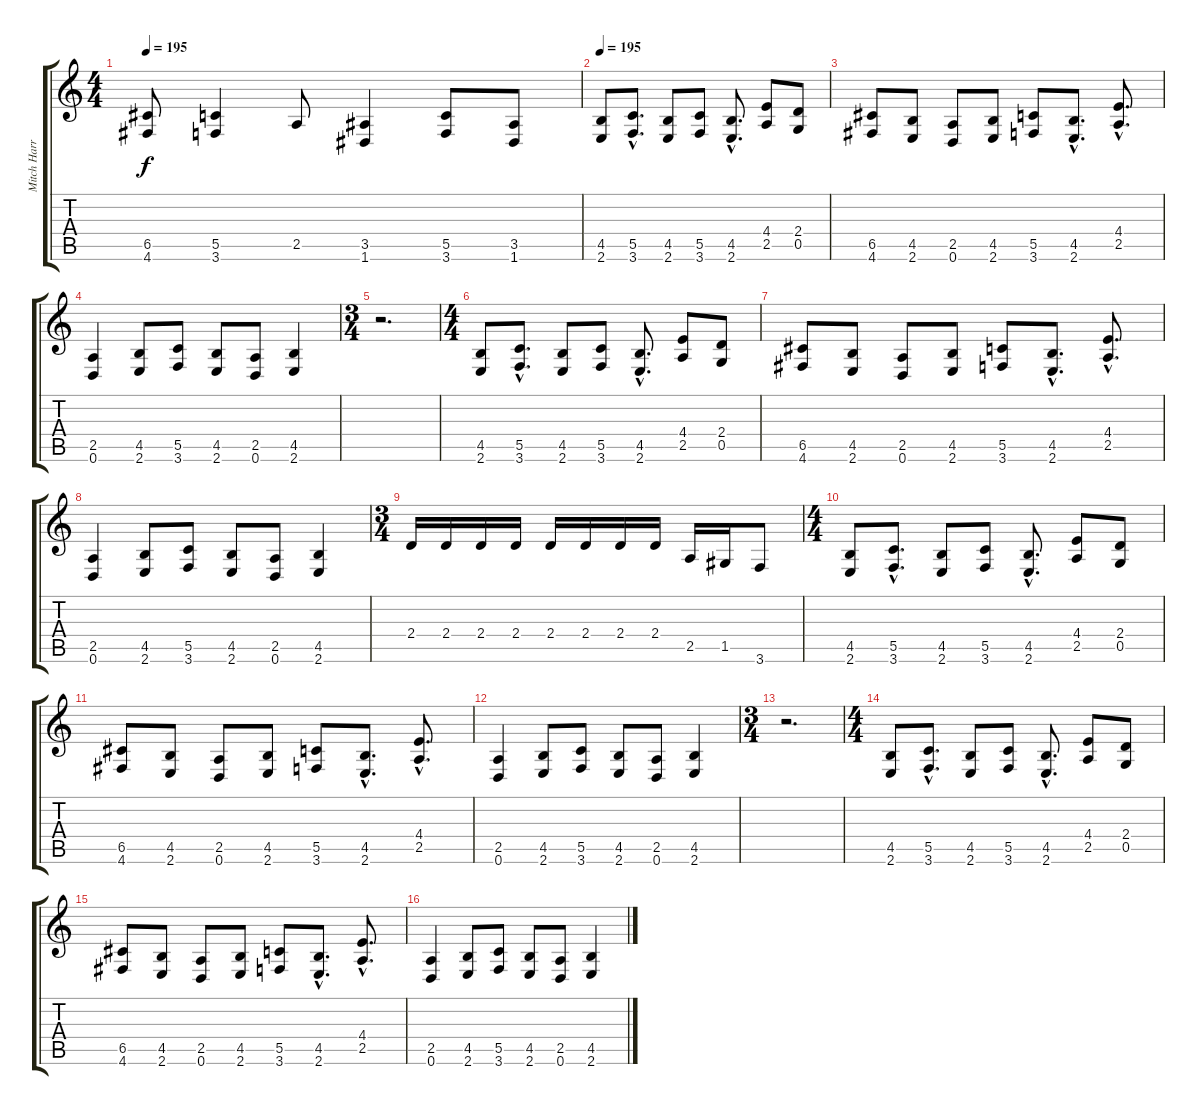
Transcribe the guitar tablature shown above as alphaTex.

\track ("Mitch Harris (Guitar 1) " "Mitch Harr") {instrument distortionguitar}
\staff {score tabs}
\tuning (D4 A3 F3 C3 G2 D2) {hide}
\ts (4 4)
\tempo 195
\clef g2
\ks c
(6.5 4.6).8{dy f} (5.5 3.6).4 2.5.8 (3.5 1.6).4 (5.5 3.6).8 (3.5 1.6).8 |
\tempo 195
(4.5 2.6).8 (5.5{hac} 3.6{hac}).8{d} (4.5 2.6).8 (5.5 3.6).8 (4.5{hac} 2.6{hac}).8{d} (4.4 2.5).8 (2.4 0.5).8 |
(6.5 4.6).8 (4.5 2.6).8 (2.5 0.6).8 (4.5 2.6).8 (5.5 3.6).8 (4.5{hac} 2.6{hac}).8{d} (4.4{hac} 2.5{hac}).8{d} |
(2.5 0.6).4 (4.5 2.6).8 (5.5 3.6).8 (4.5 2.6).8 (2.5 0.6).8 (4.5 2.6).4 |
\ts (3 4)
r.2{d} |
\ts (4 4)
(4.5 2.6).8 (5.5{hac} 3.6{hac}).8{d} (4.5 2.6).8 (5.5 3.6).8 (4.5{hac} 2.6{hac}).8{d} (4.4 2.5).8 (2.4 0.5).8 |
(6.5 4.6).8 (4.5 2.6).8 (2.5 0.6).8 (4.5 2.6).8 (5.5 3.6).8 (4.5{hac} 2.6{hac}).8{d} (4.4{hac} 2.5{hac}).8{d} |
(2.5 0.6).4 (4.5 2.6).8 (5.5 3.6).8 (4.5 2.6).8 (2.5 0.6).8 (4.5 2.6).4 |
\ts (3 4)
2.4.16 2.4.16 2.4.16 2.4.16 2.4.16 2.4.16 2.4.16 2.4.16 2.5.16 1.5.16 3.6.8 |
\ts (4 4)
(4.5 2.6).8 (5.5{hac} 3.6{hac}).8{d} (4.5 2.6).8 (5.5 3.6).8 (4.5{hac} 2.6{hac}).8{d} (4.4 2.5).8 (2.4 0.5).8 |
(6.5 4.6).8 (4.5 2.6).8 (2.5 0.6).8 (4.5 2.6).8 (5.5 3.6).8 (4.5{hac} 2.6{hac}).8{d} (4.4{hac} 2.5{hac}).8{d} |
(2.5 0.6).4 (4.5 2.6).8 (5.5 3.6).8 (4.5 2.6).8 (2.5 0.6).8 (4.5 2.6).4 |
\ts (3 4)
r.2{d} |
\ts (4 4)
(4.5 2.6).8 (5.5{hac} 3.6{hac}).8{d} (4.5 2.6).8 (5.5 3.6).8 (4.5{hac} 2.6{hac}).8{d} (4.4 2.5).8 (2.4 0.5).8 |
(6.5 4.6).8 (4.5 2.6).8 (2.5 0.6).8 (4.5 2.6).8 (5.5 3.6).8 (4.5{hac} 2.6{hac}).8{d} (4.4{hac} 2.5{hac}).8{d} |
(2.5 0.6).4 (4.5 2.6).8 (5.5 3.6).8 (4.5 2.6).8 (2.5 0.6).8 (4.5 2.6).4
